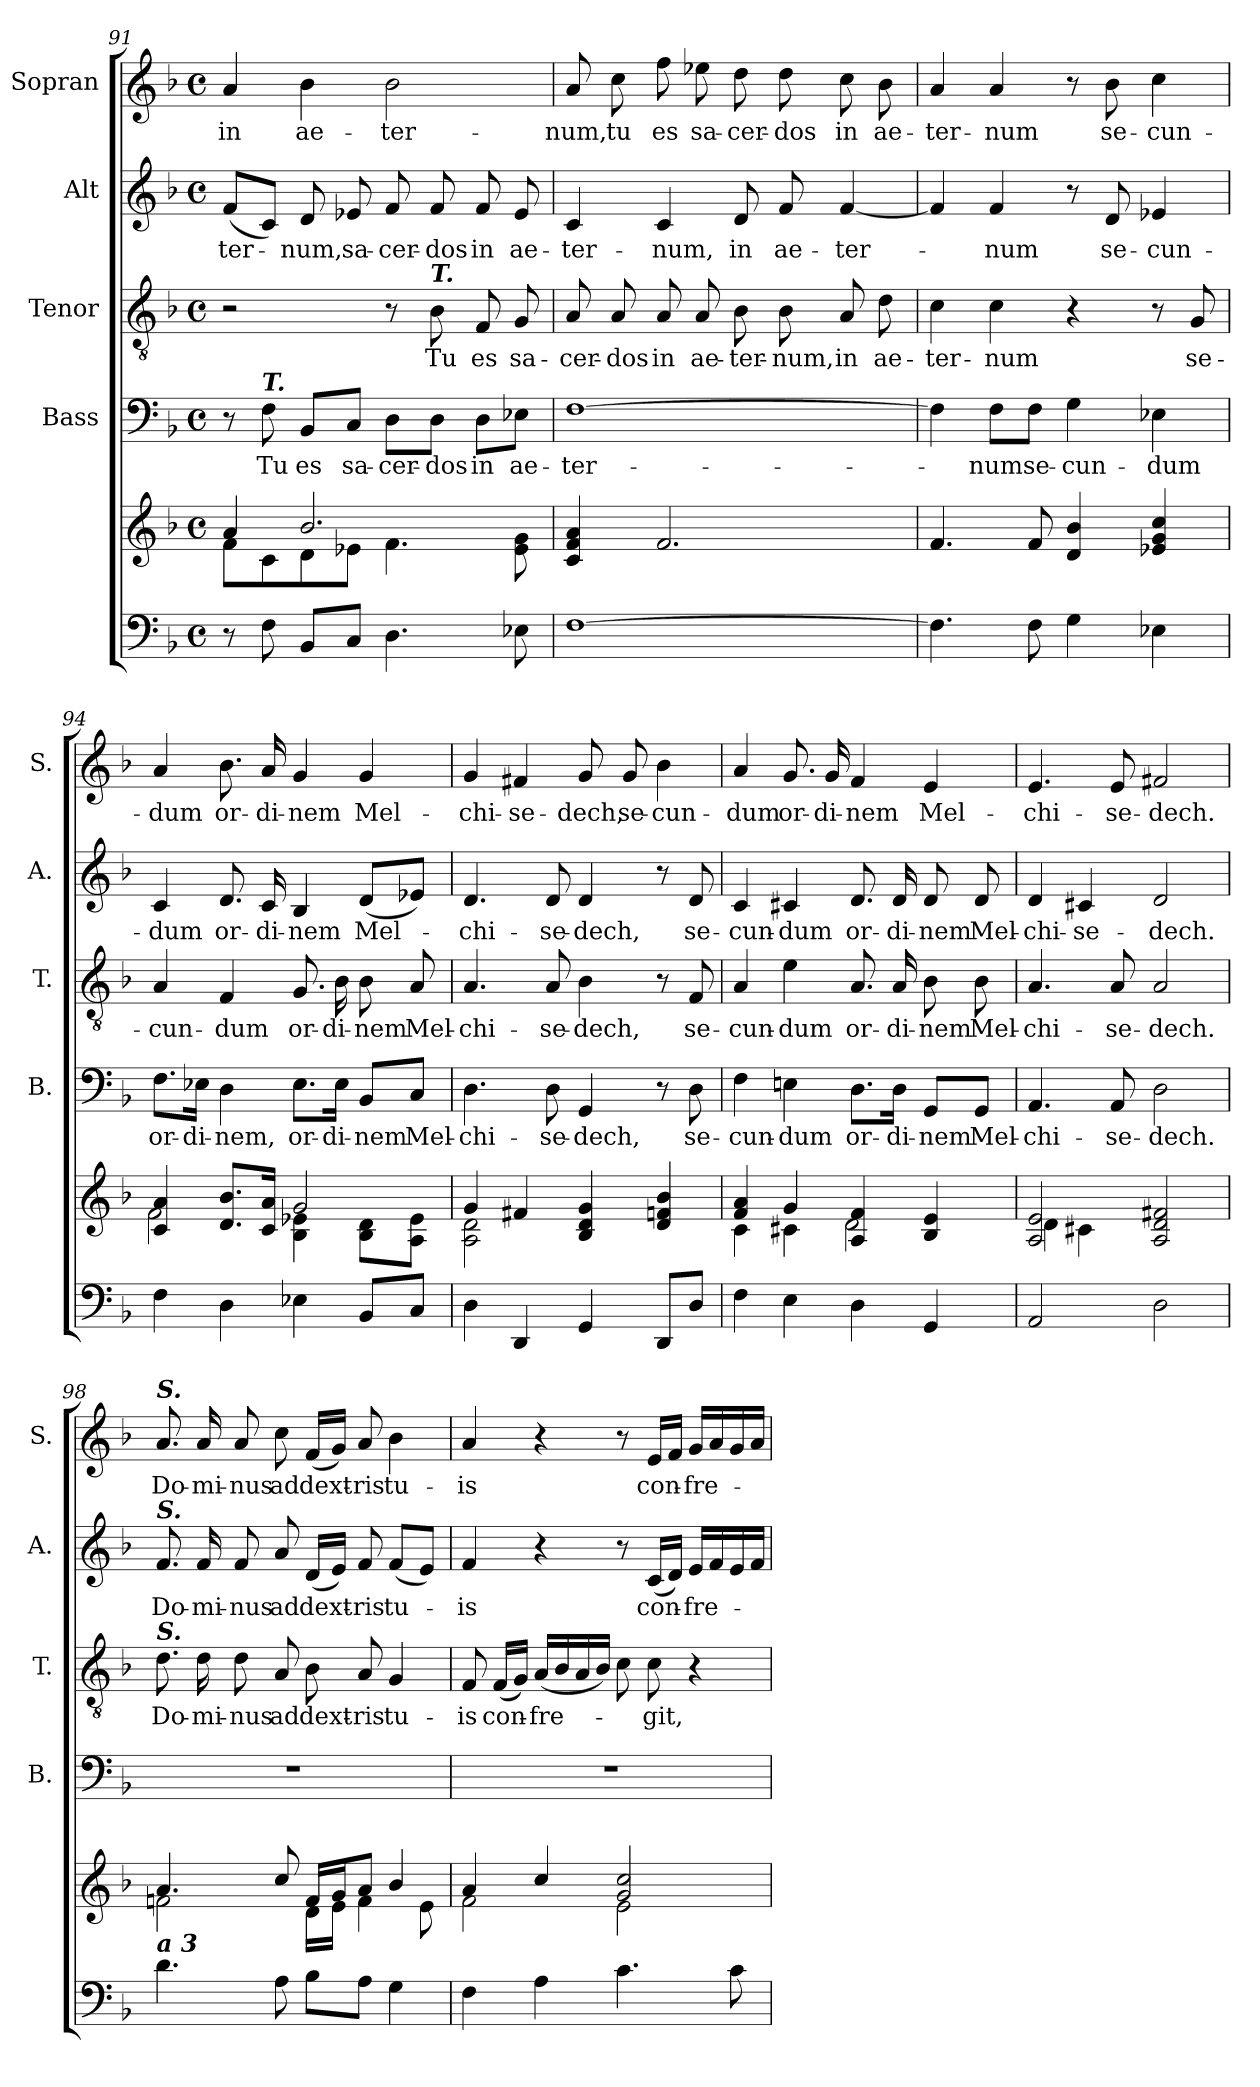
**kern	**kern	**kern	**text	**kern	**text	**kern	**text	**kern	**text
*part5	*part5	*part4	*part4	*part3	*part3	*part2	*part2	*part1	*part1
*staff6	*staff5	*staff4	*staff4	*staff3	*staff3	*staff2	*staff2	*staff1	*staff1
*	*	*I"Bass	*	*I"Tenor	*	*I"Alt	*	*I"Sopran	*
*	*	*I'B.	*	*I'T.	*	*I'A.	*	*I'S.	*
*clefF4	*clefG2	*clefF4	*	*clefGv2	*	*clefG2	*	*clefG2	*
*k[b-]	*k[b-]	*k[b-]	*	*k[b-]	*	*k[b-]	*	*k[b-]	*
*F:	*F:	*F:	*	*F:	*	*F:	*	*F:	*
*M4/4	*M4/4	*M4/4	*	*M4/4	*	*M4/4	*	*M4/4	*
*met(c)	*met(c)	*met(c)	*	*met(c)	*	*met(c)	*	*met(c)	*
=91	=91	=91	=91	=91	=91	=91	=91	=91	=91
*	*^	*	*	*	*	*	*	*	*
!	!	!	!	!	!	!	!	!LO:LY:b	!	!LO:LY:b
8r	4a/	8f\L	8r	.	2r	.	(<8f/L	-ter-	4a/	in
!	!	!	!LO:TX:a:Bi:t=T.	!	!	!	!	!	!	!
!	!	!	!	!LO:LY:b	!	!	!	!	!	!
8F\	.	8c\	8F\	Tu	.	.	8c/J)	.	.	.
!	!	!	!	!LO:LY:b	!	!	!	!LO:LY:b	!	!LO:LY:b
8BB-/L	2.b-/	8d\	8BB-/L	es	.	.	8d/	-num,	4b-\	ae-
!	!	!	!	!LO:LY:b	!	!	!	!LO:LY:b	!	!
8C/J	.	8e-X\J	8C/J	sa-	.	.	8e-X/	sa-	.	.
!	!	!	!	!LO:LY:b	!	!	!	!LO:LY:b	!	!LO:LY:b
4.D\	.	4.f\	8D\L	-cer-	8r	.	8f/	-cer-	2b-\	-ter-
!	!	!	!	!	!LO:TX:a:Bi:t=T.	!	!	!	!	!
!	!	!	!	!LO:LY:b	!	!LO:LY:b	!	!LO:LY:b	!	!
.	.	.	8D\J	-dos	8B-\	Tu	8f/	-dos	.	.
!	!	!	!	!LO:LY:b	!	!LO:LY:b	!	!LO:LY:b	!	!
.	.	.	8D\L	in	8F/	es	8f/	in	.	.
!	!	!	!	!LO:LY:b	!	!LO:LY:b	!	!LO:LY:b	!	!
8E-X\	.	8e-\ 8g\	8E-X\J	ae-	8G/	sa-	8e-/	ae-	.	.
!!LO:LB:g=z
=92	=92	=92	=92	=92	=92	=92	=92	=92	=92	=92
!	!	!	!	!LO:LY:b	!	!LO:LY:b	!	!LO:LY:b	!	!LO:LY:b
*	*v	*v	*	*	*	*	*	*	*	*
[1F	4c/ 4f/ 4a/	[1F	-ter-	8A/	-cer-	4c/	-ter-	8a/	-num,
!	!	!	!	!	!LO:LY:b	!	!	!	!LO:LY:b
.	.	.	.	8A/	-dos	.	.	8cc\	tu
!	!	!	!	!	!LO:LY:b	!	!LO:LY:b	!	!LO:LY:b
.	2.f/	.	.	8A/	in	4c/	-num,	8ff\	es
!	!	!	!	!	!LO:LY:b	!	!	!	!LO:LY:b
.	.	.	.	8A/	ae-	.	.	8ee-X\	sa-
!	!	!	!	!	!LO:LY:b	!	!LO:LY:b	!	!LO:LY:b
.	.	.	.	8B-\	-ter-	8d/	in	8dd\	-cer-
!	!	!	!	!	!LO:LY:b	!	!LO:LY:b	!	!LO:LY:b
.	.	.	.	8B-\	-num,	8f/	ae-	8dd\	-dos
!	!	!	!	!	!LO:LY:b	!	!LO:LY:b	!	!LO:LY:b
.	.	.	.	8A/	in	[4f/	-ter-	8cc\	in
!	!	!	!	!	!LO:LY:b	!	!	!	!LO:LY:b
.	.	.	.	8d\	ae-	.	.	8b-\	ae-
=93	=93	=93	=93	=93	=93	=93	=93	=93	=93
!	!	!	!	!	!LO:LY:b	!	!	!	!LO:LY:b
4.F\]	4.f/	4F\]	.	4c\	-ter-	4f/]	.	4a/	-ter-
!	!	!	!LO:LY:b	!	!LO:LY:b	!	!LO:LY:b	!	!LO:LY:b
.	.	8F\L	-num	4c\	-num	4f/	-num	4a/	-num
!	!	!	!LO:LY:b	!	!	!	!	!	!
8F\	8f/	8F\J	se-	.	.	.	.	.	.
!	!	!	!LO:LY:b	!	!	!	!	!	!
4G\	4d/ 4b-/	4G\	-cun-	4r	.	8r	.	8r	.
!	!	!	!	!	!	!	!LO:LY:b	!	!LO:LY:b
.	.	.	.	.	.	8d/	se-	8b-\	se-
!	!	!	!LO:LY:b	!	!	!	!LO:LY:b	!	!LO:LY:b
4E-X\	4e-X/ 4g/ 4cc/	4E-X\	-dum	8r	.	4e-X/	-cun-	4cc\	-cun-
!	!	!	!	!	!LO:LY:b	!	!	!	!
.	.	.	.	8G/	se-	.	.	.	.
=94	=94	=94	=94	=94	=94	=94	=94	=94	=94
*	*^	*	*	*	*	*	*	*	*
!	!	!	!	!LO:LY:b	!	!LO:LY:b	!	!LO:LY:b	!	!LO:LY:b
4F\	4c/ 4a/	2f\	8.F\L	or-	4A/	-cun-	4c/	-dum	4a/	-dum
!	!	!	!	!LO:LY:b	!	!	!	!	!	!
.	.	.	16E-X\Jk	-di-	.	.	.	.	.	.
!	!	!	!	!LO:LY:b	!	!LO:LY:b	!	!LO:LY:b	!	!LO:LY:b
4D\	8.d/ 8.b-/L	.	4D\	-nem,	4F/	-dum	8.d/	or-	8.b-\	or-
!	!	!	!	!	!	!	!	!LO:LY:b	!	!LO:LY:b
.	16c/ 16a/Jk	.	.	.	.	.	16c/	-di-	16a/	-di-
!	!	!	!	!LO:LY:b	!	!LO:LY:b	!	!LO:LY:b	!	!LO:LY:b
4E-X\	2g/	4B-\ 4e-X\	8.E-\L	or-	8.G/	or-	4B-/	-nem	4g/	-nem
!	!	!	!	!LO:LY:b	!	!LO:LY:b	!	!	!	!
.	.	.	16E-\Jk	-di-	16B-\	-di-	.	.	.	.
!	!	!	!	!LO:LY:b	!	!LO:LY:b	!	!LO:LY:b	!	!LO:LY:b
8BB-/L	.	8B-\ 8d\L	8BB-/L	-nem	8B-\	-nem	(<8d/L	Mel-	4g/	Mel-
!	!	!	!	!LO:LY:b	!	!LO:LY:b	!	!	!	!
8C/J	.	8A\ 8e-\J	8C/J	Mel-	8A/	Mel-	8e-X/J)	.	.	.
=95	=95	=95	=95	=95	=95	=95	=95	=95	=95	=95
!	!	!	!	!LO:LY:b	!	!LO:LY:b	!	!LO:LY:b	!	!LO:LY:b
4D\	4g/	2A\ 2d\	4.D\	-chi-	4.A/	-chi-	4.d/	-chi-	4g/	-chi-
!	!	!	!	!	!	!	!	!	!	!LO:LY:b
4DD/	4f#X/	.	.	.	.	.	.	.	4f#X/	-se-
!	!	!	!	!LO:LY:b	!	!LO:LY:b	!	!LO:LY:b	!	!
.	.	.	8D\	-se-	8A/	-se-	8d/	-se-	.	.
!	!	!	!	!LO:LY:b	!	!LO:LY:b	!	!LO:LY:b	!	!LO:LY:b
4GG/	4B-/ 4d/ 4g/	2ryy	4GG/	-dech,	4B-\	-dech,	4d/	-dech,	8g/	-dech,
!	!	!	!	!	!	!	!	!	!	!LO:LY:b
.	.	.	.	.	.	.	.	.	8g/	se-
!	!	!	!	!	!	!	!	!	!	!LO:LY:b
8DD/L	4d/ 4fn/ 4b-/	.	8r	.	8r	.	8r	.	4b-\	-cun-
!	!	!	!	!LO:LY:b	!	!LO:LY:b	!	!LO:LY:b	!	!
8D/J	.	.	8D\	se-	8F/	se-	8d/	se-	.	.
!!LO:PB:g=z
=96	=96	=96	=96	=96	=96	=96	=96	=96	=96	=96
!	!	!	!	!LO:LY:b	!	!LO:LY:b	!	!LO:LY:b	!	!LO:LY:b
4F\	4f/ 4a/	4c\	4F\	-cun-	4A/	-cun-	4c/	-cun-	4a/	-dum
!	!	!	!	!LO:LY:b	!	!LO:LY:b	!	!LO:LY:b	!	!LO:LY:b
4E\	4g/	4c#X\	4En\	-dum	4e\	-dum	4c#X/	-dum	8.g/	or-
!	!	!	!	!	!	!	!	!	!	!LO:LY:b
.	.	.	.	.	.	.	.	.	16g/	-di-
!	!	!	!	!LO:LY:b	!	!LO:LY:b	!	!LO:LY:b	!	!LO:LY:b
4D\	4A/ 4f/	2d\	8.D\L	or-	8.A/	or-	8.d/	or-	4f/	-nem
!	!	!	!	!LO:LY:b	!	!LO:LY:b	!	!LO:LY:b	!	!
.	.	.	16D\Jk	-di-	16A/	-di-	16d/	-di-	.	.
!	!	!	!	!LO:LY:b	!	!LO:LY:b	!	!LO:LY:b	!	!LO:LY:b
4GG/	4B-/ 4e/	.	8GG/L	-nem	8B-\	-nem	8d/	-nem	4e/	Mel-
!	!	!	!	!LO:LY:b	!	!LO:LY:b	!	!LO:LY:b	!	!
.	.	.	8GG/J	Mel-	8B-\	Mel-	8d/	Mel-	.	.
=97	=97	=97	=97	=97	=97	=97	=97	=97	=97	=97
!	!	!	!	!LO:LY:b	!	!LO:LY:b	!	!LO:LY:b	!	!LO:LY:b
2AA/	2A/ 2e/	4d\	4.AA/	-chi-	4.A/	-chi-	4d/	-chi-	4.e/	-chi-
!	!	!	!	!	!	!	!	!LO:LY:b	!	!
.	.	4c#X\	.	.	.	.	4c#X/	-se-	.	.
!	!	!	!	!LO:LY:b	!	!LO:LY:b	!	!	!	!LO:LY:b
.	.	.	8AA/	-se-	8A/	-se-	.	.	8e/	-se-
!	!	!	!	!LO:LY:b	!	!LO:LY:b	!	!LO:LY:b	!	!LO:LY:b
2D\	2A/ 2d/ 2f#X/	2ryy	2D\	-dech.	2A/	-dech.	2d/	-dech.	2f#X/	-dech.
=98	=98	=98	=98	=98	=98	=98	=98	=98	=98	=98
!	!	!	!	!	!	!	!	!	!LO:TX:a:Bi:t=S.	!
!	!	!	!	!	!	!	!LO:TX:a:Bi:t=S.	!	!	!
!	!	!	!	!	!LO:TX:a:Bi:t=S.	!	!	!	!	!
!	!LO:TX:b:Bi:t=a 3	!	!	!	!	!	!	!	!	!
!	!	!	!	!	!	!LO:LY:b	!	!LO:LY:b	!	!LO:LY:b
4.d\	4.a/	2fn\	1r	.	8.d\	Do-	8.f/	Do-	8.a/	Do-
!	!	!	!	!	!	!LO:LY:b	!	!LO:LY:b	!	!LO:LY:b
.	.	.	.	.	16d\	-mi-	16f/	-mi-	16a/	-mi-
!	!	!	!	!	!	!LO:LY:b	!	!LO:LY:b	!	!LO:LY:b
.	.	.	.	.	8d\	-nus	8f/	-nus	8a/	-nus
!	!	!	!	!	!	!LO:LY:b	!	!LO:LY:b	!	!LO:LY:b
8A\	8cc/	.	.	.	8A/	ad	8a/	ad	8cc\	ad
!	!	!	!	!	!	!LO:LY:b	!	!LO:LY:b	!	!LO:LY:b
8B-\L	16f/LL	16d\LL	.	.	8B-\	dext-	(<16d/LL	dext-	(<16f/LL	dext-
.	16g/J	16e\JJ	.	.	.	.	16e/JJ)	.	16g/JJ)	.
!	!	!	!	!	!	!LO:LY:b	!	!LO:LY:b	!	!LO:LY:b
8A\J	8a/J	4f\	.	.	8A/	-ris	8f/	-ris	8a/	-ris
!	!	!	!	!	!	!LO:LY:b	!	!LO:LY:b	!	!LO:LY:b
4G\	4b-/	.	.	.	4G/	tu-	(<8f/L	tu-	4b-\	tu-
.	.	8e\	.	.	.	.	8e/J)	.	.	.
=99	=99	=99	=99	=99	=99	=99	=99	=99	=99	=99
!	!	!	!	!	!	!LO:LY:b	!	!LO:LY:b	!	!LO:LY:b
4F\	4a/	2f\	1r	.	8F/	-is	4f/	-is	4a/	-is
!	!	!	!	!	!	!LO:LY:b	!	!	!	!
.	.	.	.	.	(<16F/LL	con-	.	.	.	.
.	.	.	.	.	16G/JJ)	.	.	.	.	.
!	!	!	!	!	!	!LO:LY:b	!	!	!	!
4A\	4cc/	.	.	.	(<16A/LL	-fre-	4r	.	4r	.
.	.	.	.	.	16B-/	.	.	.	.	.
.	.	.	.	.	16A/	.	.	.	.	.
.	.	.	.	.	16B-/JJ)	.	.	.	.	.
4.c\	2g/ 2cc/	2e\	.	.	8c\	.	8r	.	8r	.
!	!	!	!	!	!	!LO:LY:b	!	!LO:LY:b	!	!LO:LY:b
.	.	.	.	.	8c\	-git,	(<16c/LL	con-	16e/LL	con-
.	.	.	.	.	.	.	16d/JJ)	.	16f/JJ	.
!	!	!	!	!	!	!	!	!LO:LY:b	!	!LO:LY:b
.	.	.	.	.	4r	.	16e/LL	-fre-	16g/LL	-fre-
.	.	.	.	.	.	.	16f/	.	16a/	.
8c\	.	.	.	.	.	.	16e/	.	16g/	.
.	.	.	.	.	.	.	16f/JJ	.	16a/JJ	.
*	*v	*v	*	*	*	*	*	*	*	*
=	=	=	=	=	=	=	=	=	=
*-	*-	*-	*-	*-	*-	*-	*-	*-	*-
